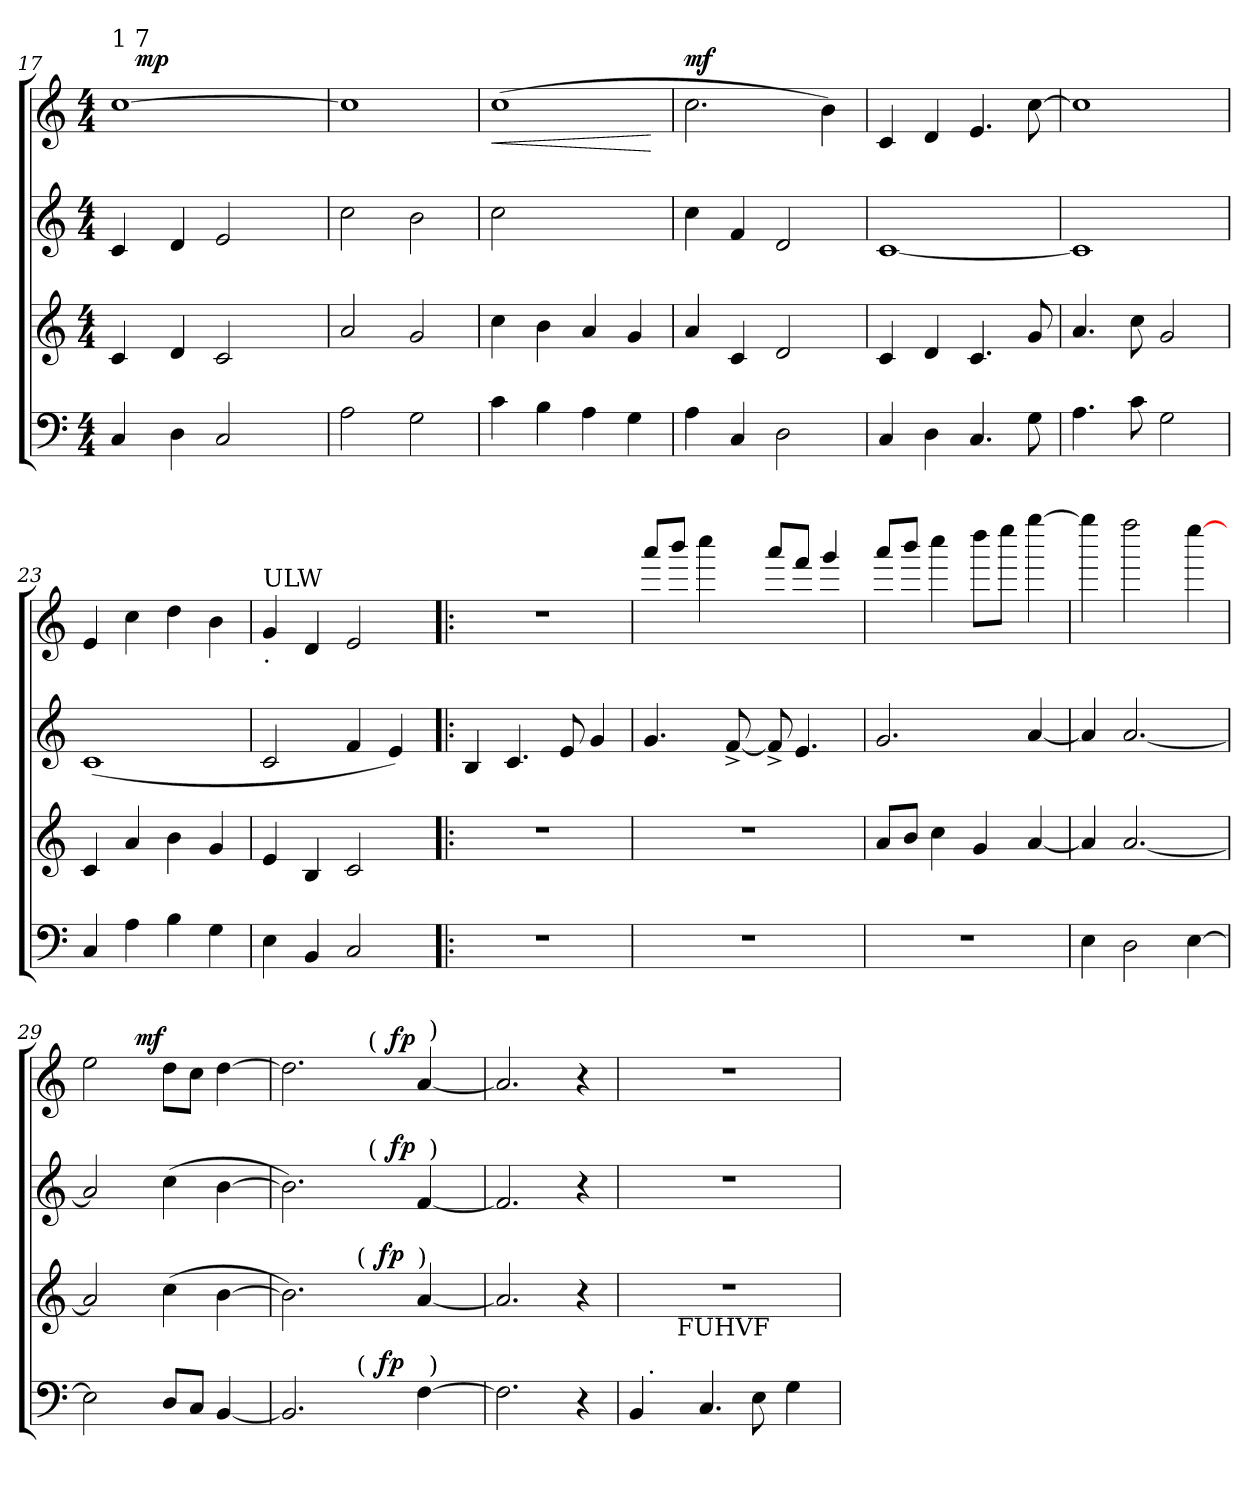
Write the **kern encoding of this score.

**kern	**dynam	**kern	**dynam	**kern	**dynam	**kern	**dynam
*part4	*part4	*part3	*part3	*part2	*part2	*part1	*part1
*staff4	*staff4	*staff3	*staff3	*staff2	*staff2	*staff1	*staff1
!!LO:LB:g=z
*clefF4	*	*clefG2	*	*clefG2	*	*clefG2	*
*k[]	*	*k[]	*	*k[]	*	*k[]	*
*C:	*	*C:	*	*C:	*	*C:	*
*M4/4	*	*M4/4	*	*M4/4	*	*M4/4	*
=17	=17	=17	=17	=17	=17	=17	=17
*	*	*	*	*	*	*^	*
!	!	!	!	!	!	!LO:TX:a:t=1 7	!	!
4C/	.	4c/	.	4c/	.	[<1cc	16.ryy	.
!	!	!	!	!	!	!	!	!LO:DY:a
.	.	.	.	.	.	.	2ryy	mp
4D\	.	4d/	.	4d/	.	.	.	.
2C/	.	2c/	.	2e/	.	.	.	.
.	.	.	.	.	.	.	4ryy	.
.	.	.	.	.	.	.	8ryy	.
.	.	.	.	.	.	.	32ryy	.
*	*	*	*	*	*	*v	*v	*
=18	=18	=18	=18	=18	=18	=18	=18
2A\	.	2a/	.	2cc\	.	1cc]	.
2G\	.	2g/	.	2b\	.	.	.
=19	=19	=19	=19	=19	=19	=19	=19
!	!	!	!	!	!	!	!LO:HP:b
4c\	.	4cc\	.	2cc\	.	(>1cc	<
4B\	.	4b\	.	.	.	.	.
4A\	.	4a/	.	2ryy	.	.	.
4G\	.	4g/	.	.	.	.	.
.	.	.	.	.	.	.	[
=20	=20	=20	=20	=20	=20	=20	=20
!	!	!	!	!	!	!	!LO:DY:a
4A\	.	4a/	.	4cc\	.	2.cc\	mf
4C/	.	4c/	.	4f/	.	.	.
2D\	.	2d/	.	2d/	.	.	.
.	.	.	.	.	.	4b\)	.
!!LO:LB:g=z
=21	=21	=21	=21	=21	=21	=21	=21
4C/	.	4c/	.	[>1c	.	4c/	.
4D\	.	4d/	.	.	.	4d/	.
4.C/	.	4.c/	.	.	.	4.e/	.
8G\	.	8g/	.	.	.	[>8cc\	.
=22	=22	=22	=22	=22	=22	=22	=22
4.A\	.	4.a/	.	1c]	.	1cc]	.
8c\	.	8cc\	.	.	.	.	.
2G\	.	2g/	.	.	.	.	.
=23	=23	=23	=23	=23	=23	=23	=23
4C/	.	4c/	.	(<1c	.	4e/	.
4A\	.	4a/	.	.	.	4cc\	.
4B\	.	4b\	.	.	.	4dd\	.
4G\	.	4g/	.	.	.	4b\	.
=24	=24	=24	=24	=24	=24	=24	=24
!	!	!	!	!	!	!LO:TX:b:t=.	!
!	!	!	!	!	!	!LO:TX:a:t=ULW	!
4E\	.	4e/	.	2c/	.	4g/	.
4BB/	.	4B/	.	.	.	4d/	.
2C/	.	2c/	.	4f/	.	2e/	.
.	.	.	.	4e/)	.	.	.
!!LO:PB:g=z
=25!|:	=25!|:	=25!|:	=25!|:	=25!|:	=25!|:	=25!|:	=25!|:
!	!	!	!	!	!LO:DY:a	!	!
!	!	!	!	!	!LO:DY:n=1:a	!	!
!	!	!	!	!	!LO:DY:n=2:b	!	!
1r	.	1r	.	4B/	mf mf mf	1r	.
.	.	.	.	4.c/	.	.	.
.	.	.	.	8e/	.	.	.
.	.	.	.	4g/	.	.	.
=26	=26	=26	=26	=26	=26	=26	=26
1r	.	1r	.	4.g/	.	8aaa/L	.
.	.	.	.	.	.	8bbb/J	.
.	.	.	.	.	.	4cccc\	.
.	.	.	.	[<8f^</	.	.	.
.	.	.	.	8f^</]	.	8aaa/L	.
.	.	.	.	4.e/	.	8fff/J	.
.	.	.	.	.	.	4ggg/	.
=27	=27	=27	=27	=27	=27	=27	=27
1r	.	8a/L	.	2.g/	.	8aaa/L	.
.	.	8b/J	.	.	.	8bbb/J	.
.	.	4cc\	.	.	.	4cccc\	.
.	.	4g/	.	.	.	8dddd\L	.
.	.	.	.	.	.	8eeee\J	.
.	.	[<4a/	.	[<4a/	.	[>4gggg\	.
=28	=28	=28	=28	=28	=28	=28	=28
4E\	.	4a/]	.	4a/]	.	4gggg\]	.
2D\	.	[<2.a/	.	[<2.a/	.	2ffff\	.
[<4E\	.	.	.	.	.	[<4eeee\	.
!!LO:LB:g=z
=29	=29	=29	=29	=29	=29	=29	=29
*	*	*	*	*	*	*^	*
2E\]	.	2a/]	.	2a/]	.	2ee\	4.ryy	.
!	!	!	!	!	!	!	!	!LO:DY:a
.	.	.	.	.	.	.	2ryy	mf
8D/L	.	(>4cc\	.	(>4cc\	.	8dd\L	.	.
8C/J	.	.	.	.	.	8cc\J	.	.
[<4BB/	.	[>4b\	.	[>4b\	.	[>4dd\	.	.
.	.	.	.	.	.	.	8ryy	.
=30	=30	=30	=30	=30	=30	=30	=30	=30
*^	*	*^	*	*^	*	*^	*	*
*	*^	*	*	*^	*	*	*^	*	*	*	*^	*
*	*	*^	*	*	*	*	*	*	*	*^	*	*	*	*	*	*
2.BB/]	2ryy	2ryy	2ryy	.	2.b\])	2ryy	2ryy	.	2.b\])	2ryy	2ryy	2ryy	.	2.dd\]	2ryy	2ryy	2ryy	.
.	16.ryy	32ryy	4ryy	.	.	16.ryy	32ryy	.	.	8ryy	16ryy	4ryy	.	.	8ryy	16ryy	4ryy	.
!	!	!	!	!	!	!	!LO:TX:a:t=(	!	!	!	!	!	!	!	!	!	!	!
!	!	!LO:TX:a:t=(	!	!	!	!	!	!	!	!	!	!	!	!	!	!	!	!
.	.	4...ryy	.	.	.	.	4...ryy	.	.	.	.	.	.	.	.	.	.	.
!	!	!	!	!	!	!	!	!	!	!	!	!	!	!	!	!LO:TX:a:t=(	!	!
!	!	!	!	!	!	!	!	!	!	!	!LO:TX:a:t=(	!	!	!	!	!	!	!
.	.	.	.	.	.	.	.	.	.	.	4..ryy	.	.	.	.	4..ryy	.	.
!	!	!	!	!LO:DY:a	!	!	!	!LO:DY:a	!	!	!	!	!	!	!	!	!	!
.	4ryy	.	.	fp	.	4ryy	.	fp	.	.	.	.	.	.	.	.	.	.
!	!	!	!	!	!	!	!	!	!	!	!	!	!LO:DY:a	!	!	!	!	!LO:DY:a
.	.	.	.	.	.	.	.	.	.	4.ryy	.	.	fp	.	4.ryy	.	.	fp
!	!	!	!	!	!LO:TX:a:t=)	!	!	!	!	!	!	!	!	!	!	!	!	!
[>4F\	.	.	32ryy	.	[<4a/	.	.	.	[<4f/	.	.	32ryy	.	[<4a/	.	.	32ryy	.
!	!	!	!	!	!	!	!	!	!	!	!	!	!	!	!	!	!LO:TX:a:t=)	!
!	!	!	!	!	!	!	!	!	!	!	!	!LO:TX:a:t=)	!	!	!	!	!	!
!	!	!	!LO:TX:a:t=)	!	!	!	!	!	!	!	!	!	!	!	!	!	!	!
.	.	.	8..ryy	.	.	.	.	.	.	.	.	8..ryy	.	.	.	.	8..ryy	.
.	8ryy	.	.	.	.	8ryy	.	.	.	.	.	.	.	.	.	.	.	.
.	32ryy	.	.	.	.	32ryy	.	.	.	.	.	.	.	.	.	.	.	.
*v	*v	*v	*v	*	*	*	*	*	*v	*v	*v	*v	*	*v	*v	*v	*v	*
*	*	*v	*v	*v	*	*	*	*	*
=31	=31	=31	=31	=31	=31	=31	=31
2.F\]	.	2.a/]	.	2.f/]	.	2.a/]	.
4r	.	4r	.	4r	.	4r	.
=32	=32	=32	=32	=32	=32	=32	=32
*^	*	*^	*	*	*	*	*
4BB/	16ryy	.	1r	8ryy	.	1r	.	1r	.
!	!LO:TX:a:t=.	!	!	!	!	!	!	!	!
.	2...ryy	.	.	.	.	.	.	.	.
.	.	.	.	32ryy	.	.	.	.	.
!	!	!	!	!LO:TX:b:t=FUHVF	!	!	!	!	!
.	.	.	.	2ryy	.	.	.	.	.
4.C/	.	.	.	.	.	.	.	.	.
8E\	.	.	.	.	.	.	.	.	.
.	.	.	.	4ryy	.	.	.	.	.
4G\	.	.	.	.	.	.	.	.	.
.	.	.	.	16.ryy	.	.	.	.	.
*v	*v	*	*	*	*	*	*	*	*
*	*	*v	*v	*	*	*	*	*
=	=	=	=	=	=	=	=
*-	*-	*-	*-	*-	*-	*-	*-
